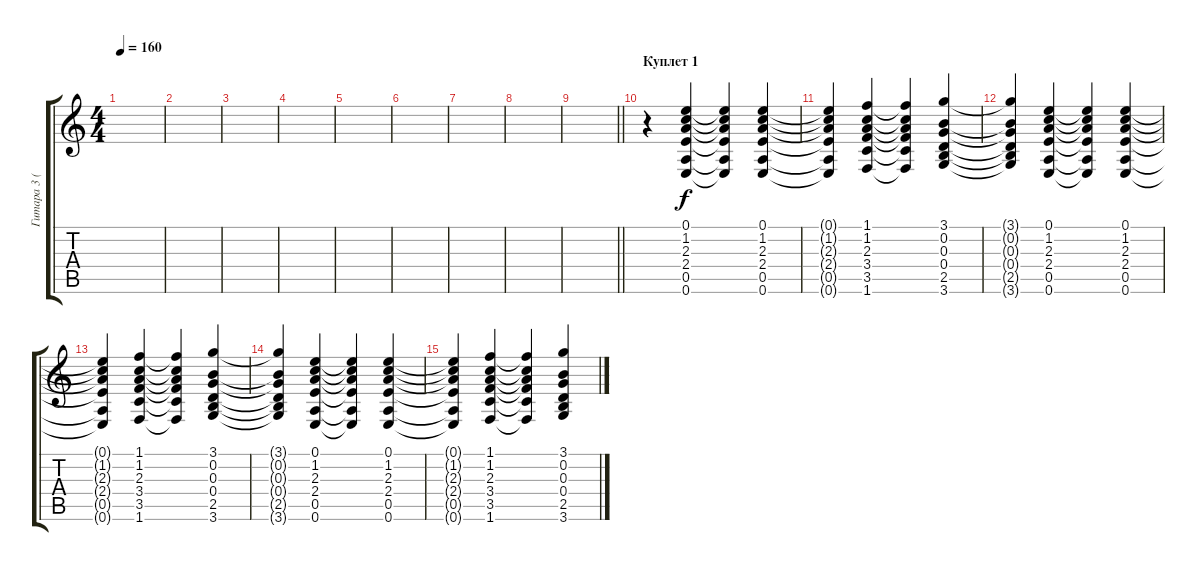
\track ("Гитара 3 (акустика)" "Гитара 3 (") {instrument acousticguitarsteel}
\staff {score tabs}
\tuning (E4 B3 G3 D3 A2 E2) {hide}
\ts (4 4)
\tempo 160
\clef g2
\ks c
|
|
|
|
|
|
|
|
\barLineRight lightlight
|
\section ("" "Куплет 1")
r.4 (0.1 1.2 2.3 2.4 0.5 0.6).4 (0.1{t} 1.2{t} 2.3{t} 2.4{t} 0.5{t} 0.6{t}).4 (0.1 1.2 2.3 2.4 0.5 0.6).4 |
(0.1{t} 1.2{t} 2.3{t} 2.4{t} 0.5{t} 0.6{t}).4 (1.1 1.2 2.3 3.4 3.5 1.6).4 (1.1{t} 1.2{t} 2.3{t} 3.4{t} 3.5{t} 1.6{t}).4 (3.1 0.2 0.3 0.4 2.5 3.6).4 |
(3.1{t} 0.2{t} 0.3{t} 0.4{t} 2.5{t} 3.6{t}).4 (0.1 1.2 2.3 2.4 0.5 0.6).4 (0.1{t} 1.2{t} 2.3{t} 2.4{t} 0.5{t} 0.6{t}).4 (0.1 1.2 2.3 2.4 0.5 0.6).4 |
(0.1{t} 1.2{t} 2.3{t} 2.4{t} 0.5{t} 0.6{t}).4 (1.1 1.2 2.3 3.4 3.5 1.6).4 (1.1{t} 1.2{t} 2.3{t} 3.4{t} 3.5{t} 1.6{t}).4 (3.1 0.2 0.3 0.4 2.5 3.6).4 |
(3.1{t} 0.2{t} 0.3{t} 0.4{t} 2.5{t} 3.6{t}).4 (0.1 1.2 2.3 2.4 0.5 0.6).4 (0.1{t} 1.2{t} 2.3{t} 2.4{t} 0.5{t} 0.6{t}).4 (0.1 1.2 2.3 2.4 0.5 0.6).4 |
(0.1{t} 1.2{t} 2.3{t} 2.4{t} 0.5{t} 0.6{t}).4 (1.1 1.2 2.3 3.4 3.5 1.6).4 (1.1{t} 1.2{t} 2.3{t} 3.4{t} 3.5{t} 1.6{t}).4 (3.1 0.2 0.3 0.4 2.5 3.6).4
